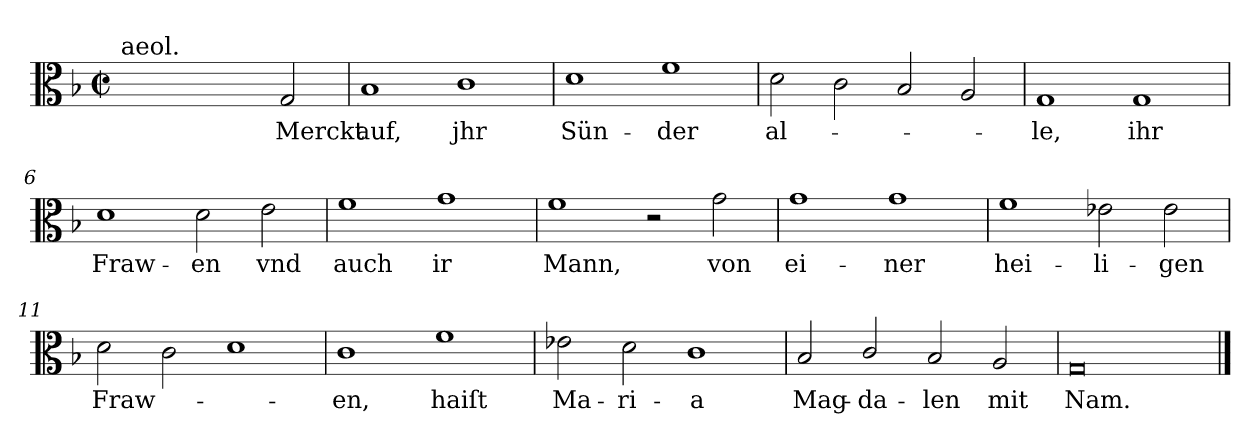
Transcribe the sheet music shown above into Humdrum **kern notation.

**kern	**text
*part1	*part1
*staff1	*staff1
*clefC3	*
*k[b-]	*
*M4/2	*
*met(c|)	*
=1	=1
!LO:TX:a:t=aeol.	!
1ryy	.
2ryy	.
2G	Merckt
=2	=2
1B-	auf,
1c	jhr
=3	=3
1d	Sün-
1f	-der
=4	=4
2d	al-
2c	.
2B-	.
2A	.
=5	=5
1G	-le,
1G	ihr
=6	=6
1d	Fraw-
2d	-en
2e	vnd
=7	=7
1f	auch
1g	ir
=8	=8
1f	Mann,
2r	.
2g	von
=9	=9
1g	ei-
1g	-ner
=10	=10
1f	hei-
2e-X	-li-
2e-	-gen
=11	=11
2d	Fraw-
2c	.
1d	.
=12	=12
1c	-en,
1f	haiſt
=13	=13
2e-X	Ma-
2d	-ri-
1c	-a
=14	=14
2B-	Mag-
2c/	-da-
2B-	-len
2A	mit
=15	=15
0G/	Nam.
==	==
*-	*-
